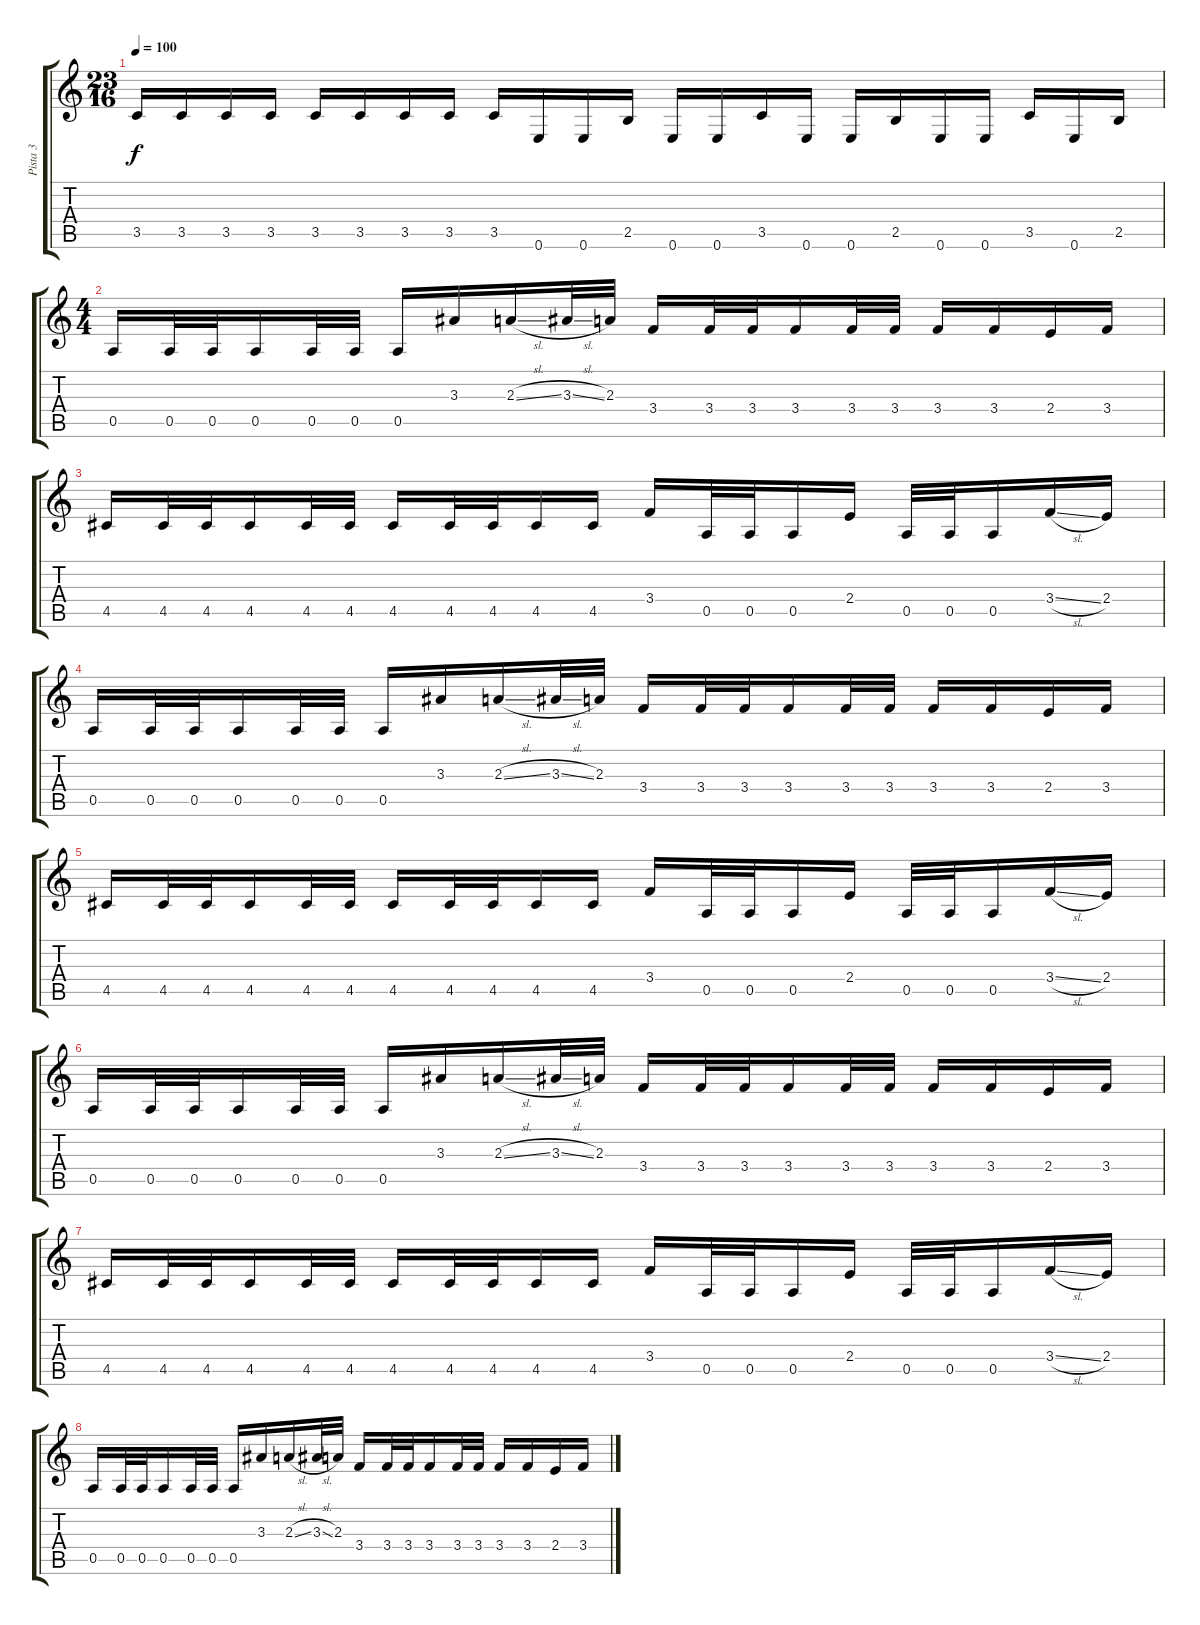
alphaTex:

\track ("Pista 3" "Pista 3") {instrument electricbassfinger}
\staff {score tabs}
\tuning (E4 B3 G3 D3 A2 E2) {hide}
\ts (23 16)
\tempo 100
\clef g2
\ks c
3.5.16{dy f} 3.5.16 3.5.16 3.5.16 3.5.16 3.5.16 3.5.16 3.5.16 3.5.16 0.6.16 0.6.16 2.5.16 0.6.16 0.6.16 3.5.16 0.6.16 0.6.16 2.5.16 0.6.16 0.6.16 3.5.16 0.6.16 2.5.16 |
\ts (4 4)
0.5.16 0.5.32 0.5.32 0.5.16 0.5.32 0.5.32 0.5.16 3.3.16 2.3{sl}.16 3.3{sl}.32 2.3.32 3.4.16 3.4.32 3.4.32 3.4.16 3.4.32 3.4.32 3.4.16 3.4.16 2.4.16 3.4.16 |
4.5.16 4.5.32 4.5.32 4.5.16 4.5.32 4.5.32 4.5.16 4.5.32 4.5.32 4.5.16 4.5.16 3.4.16 0.5.32 0.5.32 0.5.16 2.4.16 0.5.32 0.5.32 0.5.16 3.4{sl}.16 2.4.16 |
0.5.16 0.5.32 0.5.32 0.5.16 0.5.32 0.5.32 0.5.16 3.3.16 2.3{sl}.16 3.3{sl}.32 2.3.32 3.4.16 3.4.32 3.4.32 3.4.16 3.4.32 3.4.32 3.4.16 3.4.16 2.4.16 3.4.16 |
4.5.16 4.5.32 4.5.32 4.5.16 4.5.32 4.5.32 4.5.16 4.5.32 4.5.32 4.5.16 4.5.16 3.4.16 0.5.32 0.5.32 0.5.16 2.4.16 0.5.32 0.5.32 0.5.16 3.4{sl}.16 2.4.16 |
0.5.16 0.5.32 0.5.32 0.5.16 0.5.32 0.5.32 0.5.16 3.3.16 2.3{sl}.16 3.3{sl}.32 2.3.32 3.4.16 3.4.32 3.4.32 3.4.16 3.4.32 3.4.32 3.4.16 3.4.16 2.4.16 3.4.16 |
4.5.16 4.5.32 4.5.32 4.5.16 4.5.32 4.5.32 4.5.16 4.5.32 4.5.32 4.5.16 4.5.16 3.4.16 0.5.32 0.5.32 0.5.16 2.4.16 0.5.32 0.5.32 0.5.16 3.4{sl}.16 2.4.16 |
0.5.16 0.5.32 0.5.32 0.5.16 0.5.32 0.5.32 0.5.16 3.3.16 2.3{sl}.16 3.3{sl}.32 2.3.32 3.4.16 3.4.32 3.4.32 3.4.16 3.4.32 3.4.32 3.4.16 3.4.16 2.4.16 3.4.16
